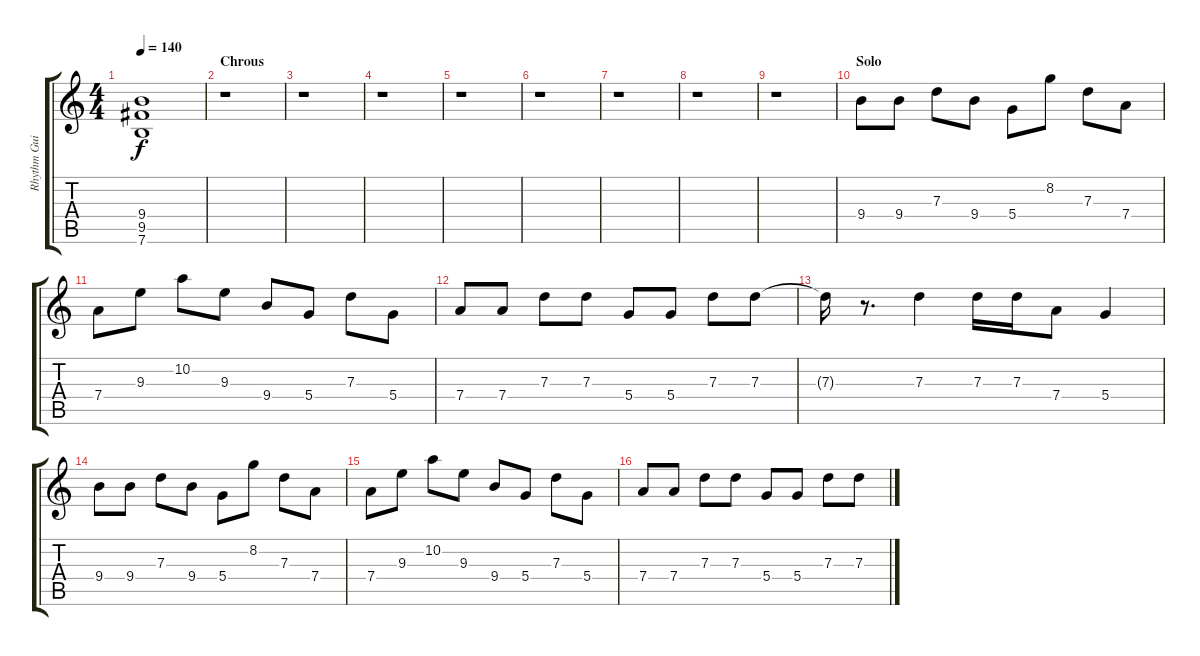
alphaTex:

\track ("Rhythm Guitar" "Rhythm Gui") {instrument acousticguitarsteel}
\staff {score tabs}
\tuning (E4 B3 G3 D3 A2 E2) {hide}
\ts (4 4)
\tempo 140
\clef g2
\ks c
(9.4 9.5 7.6).1{dy f} |
\section ("" "Chrous")
r.1 |
r.1 |
r.1 |
r.1 |
r.1 |
r.1 |
r.1 |
r.1 |
\section ("" "Solo")
9.4.8{volume 16 instrument acousticguitarsteel} 9.4.8 7.3.8 9.4.8 5.4.8 8.2.8 7.3.8 7.4.8 |
7.4.8 9.3.8 10.2.8 9.3.8 9.4.8 5.4.8 7.3.8 5.4.8 |
7.4.8 7.4.8 7.3.8 7.3.8 5.4.8 5.4.8 7.3.8 7.3.8 |
7.3{t}.16 r.8{d} 7.3.4 7.3.16 7.3.16 7.4.8 5.4.4 |
9.4.8 9.4.8 7.3.8 9.4.8 5.4.8 8.2.8 7.3.8 7.4.8 |
7.4.8 9.3.8 10.2.8 9.3.8 9.4.8 5.4.8 7.3.8 5.4.8 |
7.4.8 7.4.8 7.3.8 7.3.8 5.4.8 5.4.8 7.3.8 7.3.8
